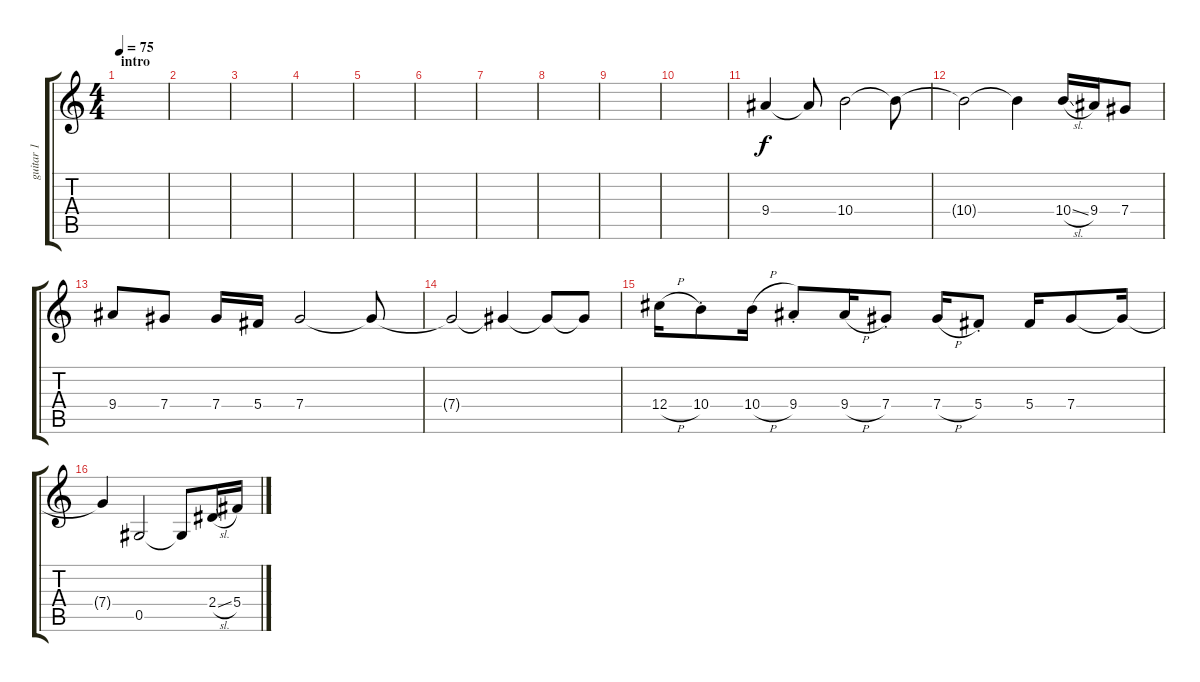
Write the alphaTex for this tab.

\track ("guitar 1" "guitar 1") {instrument electricguitarjazz}
\staff {score tabs}
\tuning (Eb4 Bb3 Gb3 Db3 Ab2 Eb2) {hide}
\ts (4 4)
\section ("" "intro")
\tempo 75
\clef g2
\ks c
|
|
|
|
|
|
|
|
|
|
9.4.4 9.4{t}.8 10.4.2 10.4{t}.8 |
10.4{t}.2 10.4{t}.4 10.4{sl}.16 9.4.16 7.4.8 |
9.4.8 7.4.8 7.4.16 5.4.16 7.4.2 7.4{t}.8 |
7.4{t}.2 7.4{t}.4 7.4{t}.8 7.4{t}.8 |
12.4{h}.16 10.4{st}.8 10.4{h}.16 9.4{st}.8 9.4{h}.16 7.4{st}.8 7.4{h}.16 5.4{st}.8 5.4.16 7.4.8 7.4{t}.16 |
7.4{t}.4 0.5.2 0.5{t}.8 2.4{sl}.16 5.4.16
